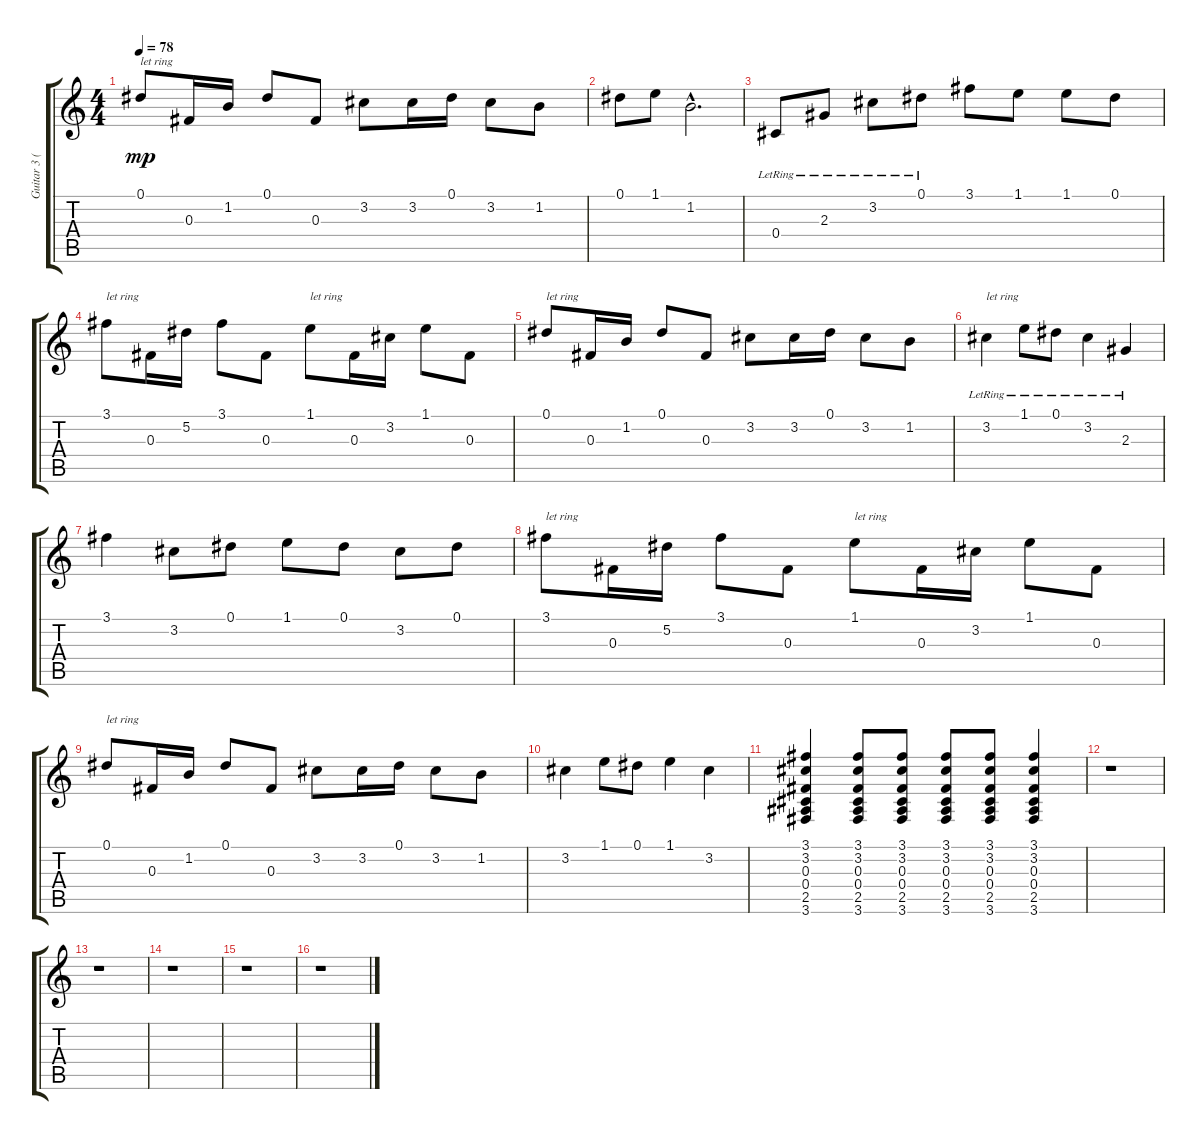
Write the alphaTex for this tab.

\track ("Guitar 3 (Gilbey)" "Guitar 3 (") {instrument acousticguitarsteel}
\staff {score tabs}
\tuning (Eb4 Bb3 Gb3 Db3 Ab2 Eb2) {hide}
\ts (4 4)
\tempo 78
\clef g2
\ks c
0.1.8{txt "let ring" dy mp} 0.3.16 1.2.16 0.1.8 0.3.8 3.2.8 3.2.16 0.1.16 3.2.8 1.2.8 |
0.1.8 1.1.8 1.2{hac}.2{d} |
0.4{lr}.8 2.3{lr}.8 3.2{lr}.8 0.1{lr}.8 3.1.8 1.1.8 1.1.8 0.1.8 |
3.1.8{txt "let ring"} 0.3.16 5.2.16 3.1.8 0.3.8 1.1.8{txt "let ring"} 0.3.16 3.2.16 1.1.8 0.3.8 |
0.1.8{txt "let ring"} 0.3.16 1.2.16 0.1.8 0.3.8 3.2.8 3.2.16 0.1.16 3.2.8 1.2.8 |
3.2{lr}.4{txt "let ring"} 1.1{lr}.8 0.1{lr}.8 3.2{lr}.4 2.3{lr}.4 |
3.1.4 3.2.8 0.1.8 1.1.8 0.1.8 3.2.8 0.1.8 |
3.1.8{txt "let ring"} 0.3.16 5.2.16 3.1.8 0.3.8 1.1.8{txt "let ring"} 0.3.16 3.2.16 1.1.8 0.3.8 |
0.1.8{txt "let ring"} 0.3.16 1.2.16 0.1.8 0.3.8 3.2.8 3.2.16 0.1.16 3.2.8 1.2.8 |
3.2.4 1.1.8 0.1.8 1.1.4 3.2.4 |
(3.1 3.2 0.3 0.4 2.5 3.6).4 (3.1 3.2 0.3 0.4 2.5 3.6).8 (3.1 3.2 0.3 0.4 2.5 3.6).8 (3.1 3.2 0.3 0.4 2.5 3.6).8 (3.1 3.2 0.3 0.4 2.5 3.6).8 (3.1 3.2 0.3 0.4 2.5 3.6).4 |
r.1 |
r.1 |
r.1 |
r.1 |
r.1
